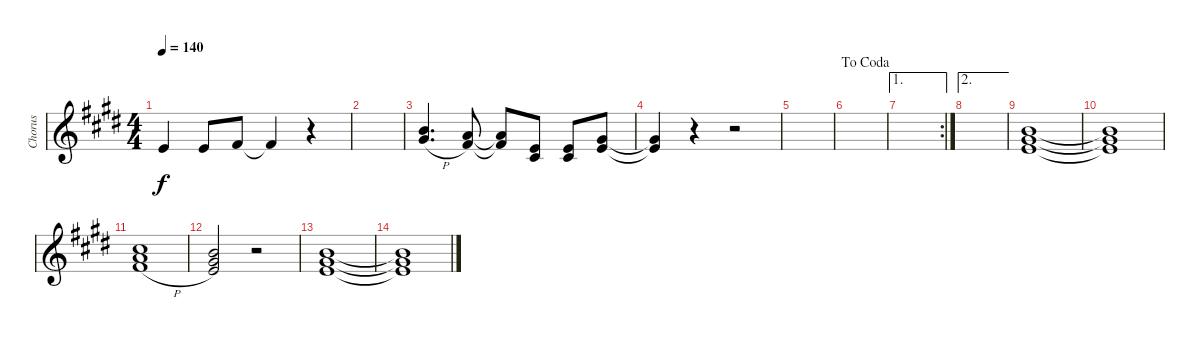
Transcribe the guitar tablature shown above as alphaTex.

\track ("Chorus" "Chorus") {instrument altosax}
\staff {score}
\tuning (E4 B3 G3 D3 A2 E2) {hide}
\ts (4 4)
\tempo 140
\clef g2
\ks e
0.1.4{dy f} 0.1.8 2.1.8 2.1{t}.4 r.4 |
|
(7.1{h} 9.2{h}).4{d} (5.1 7.2).8 (5.1{t} 7.2{t}).8 (0.1 2.2).8 (0.1 2.2).8 (4.1 5.2).8 |
(4.1{t} 5.2{t}).4 r.4 r.2 |
|
\jump dacoda
|
\ae 1
\rc 2
|
\ae 2
|
(4.1 5.2 16.3).1{instrument voiceoohs} |
(4.1{t} 5.2{t} 16.3{t}).1 |
(9.1{h} 10.2{h} 11.3{h}).1 |
(7.1 9.2 9.3).2 r.2 |
(7.1 9.2 9.3).1 |
(7.1{t} 9.2{t} 9.3{t}).1
